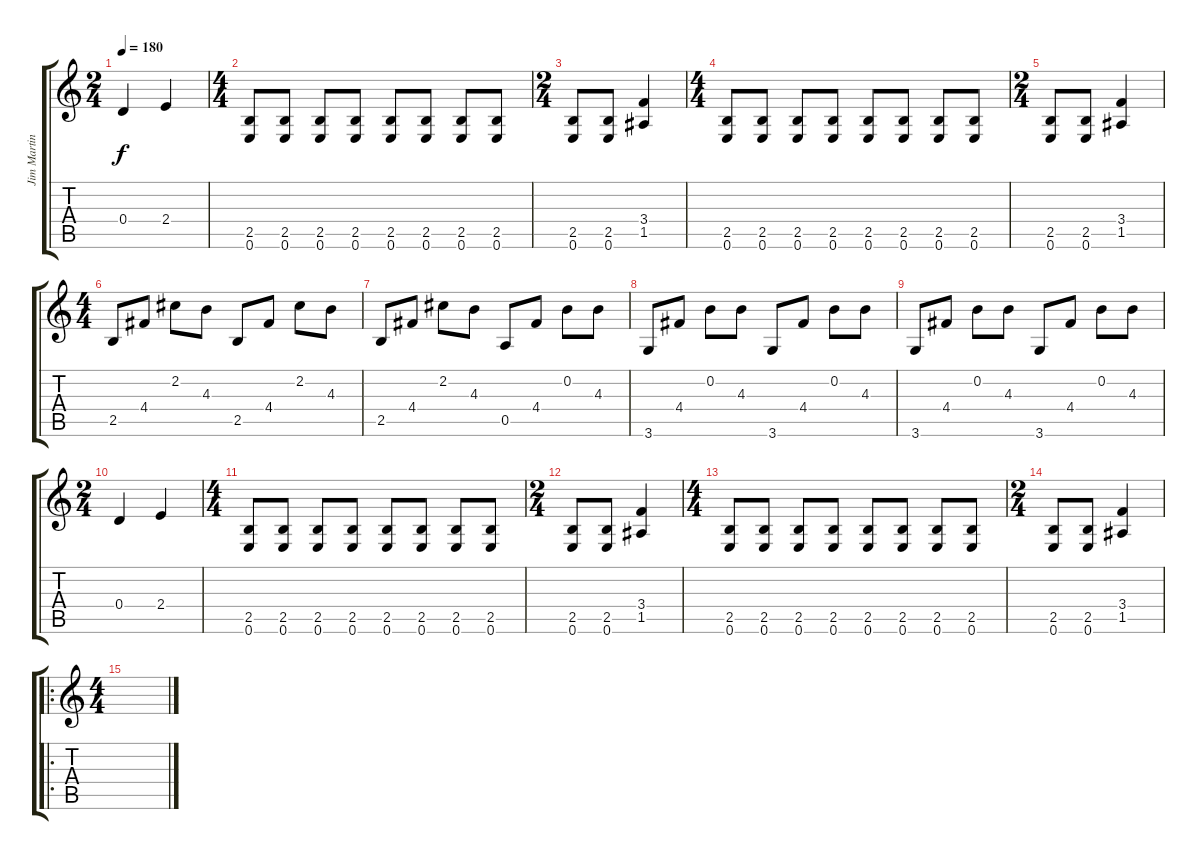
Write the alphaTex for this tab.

\track ("Jim Martin 2" "Jim Martin") {instrument distortionguitar}
\staff {score tabs}
\tuning (E4 B3 G3 D3 A2 E2) {hide}
\ts (2 4)
\tempo 180
\clef g2
\ks c
0.4.4{dy f} 2.4.4 |
\ts (4 4)
(2.5 0.6).8 (2.5 0.6).8 (2.5 0.6).8 (2.5 0.6).8 (2.5 0.6).8 (2.5 0.6).8 (2.5 0.6).8 (2.5 0.6).8 |
\ts (2 4)
(2.5 0.6).8 (2.5 0.6).8 (3.4 1.5).4 |
\ts (4 4)
(2.5 0.6).8 (2.5 0.6).8 (2.5 0.6).8 (2.5 0.6).8 (2.5 0.6).8 (2.5 0.6).8 (2.5 0.6).8 (2.5 0.6).8 |
\ts (2 4)
(2.5 0.6).8 (2.5 0.6).8 (3.4 1.5).4 |
\ts (4 4)
2.5.8 4.4.8 2.2.8 4.3.8 2.5.8 4.4.8 2.2.8 4.3.8 |
2.5.8 4.4.8 2.2.8 4.3.8 0.5.8 4.4.8 0.2.8 4.3.8 |
3.6.8 4.4.8 0.2.8 4.3.8 3.6.8 4.4.8 0.2.8 4.3.8 |
3.6.8 4.4.8 0.2.8 4.3.8 3.6.8 4.4.8 0.2.8 4.3.8 |
\ts (2 4)
0.4.4 2.4.4 |
\ts (4 4)
(2.5 0.6).8 (2.5 0.6).8 (2.5 0.6).8 (2.5 0.6).8 (2.5 0.6).8 (2.5 0.6).8 (2.5 0.6).8 (2.5 0.6).8 |
\ts (2 4)
(2.5 0.6).8 (2.5 0.6).8 (3.4 1.5).4 |
\ts (4 4)
(2.5 0.6).8 (2.5 0.6).8 (2.5 0.6).8 (2.5 0.6).8 (2.5 0.6).8 (2.5 0.6).8 (2.5 0.6).8 (2.5 0.6).8 |
\ts (2 4)
(2.5 0.6).8 (2.5 0.6).8 (3.4 1.5).4 |
\ro
\ts (4 4)
